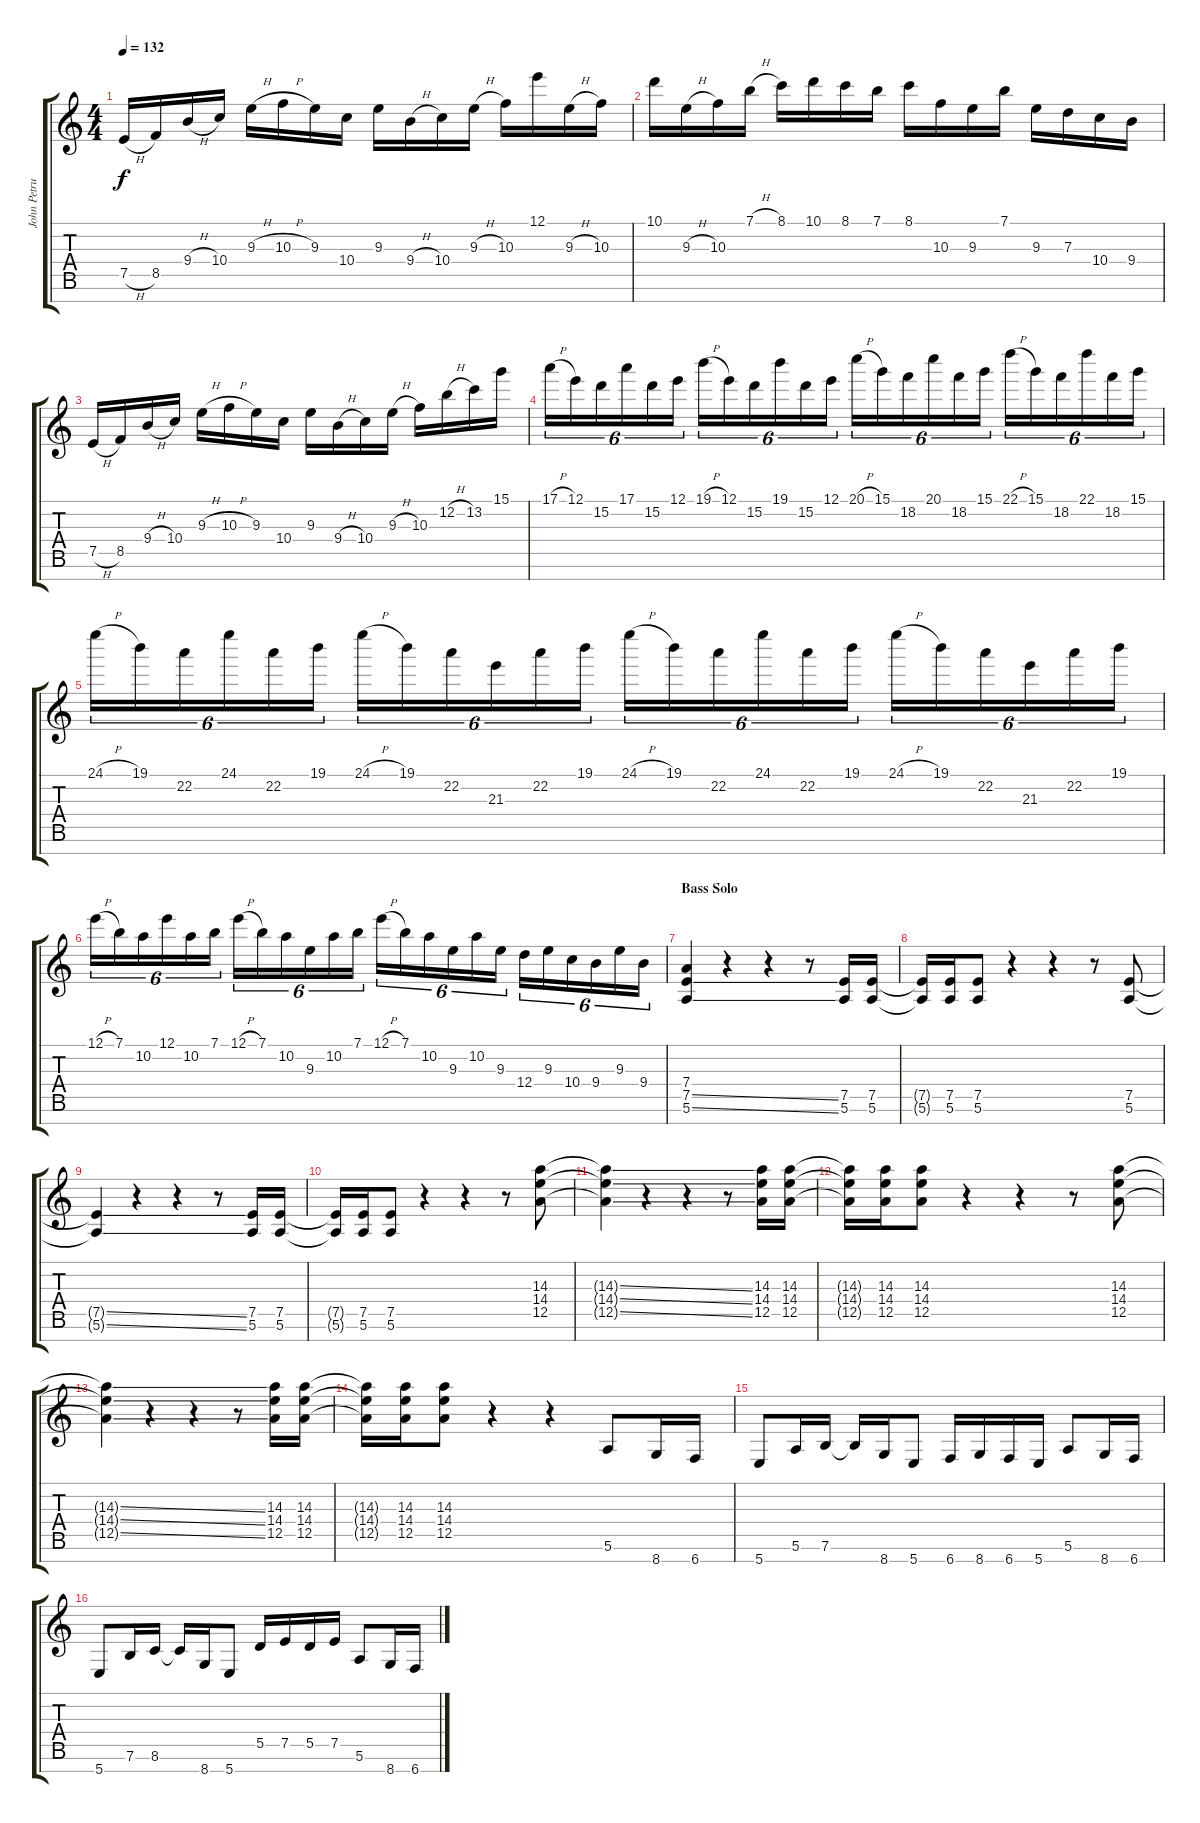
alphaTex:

\track ("John Petrucci Guitar 1 (main)" "John Petru") {instrument overdrivenguitar}
\staff {score tabs}
\tuning (E4 B3 G3 D3 A2 E2 B1) {hide}
\ts (4 4)
\tempo 132
\clef g2
\ks c
7.5{h}.16{dy f} 8.5.16 9.4{h}.16 10.4.16 9.3{h}.16 10.3{h}.16 9.3.16 10.4.16 9.3.16 9.4{h}.16 10.4.16 9.3{h}.16 10.3.16 12.1.16 9.3{h}.16 10.3.16 |
10.1.16 9.3{h}.16 10.3.16 7.1{h}.16 8.1.16 10.1.16 8.1.16 7.1.16 8.1.16 10.3.16 9.3.16 7.1.16 9.3.16 7.3.16 10.4.16 9.4.16 |
7.5{h}.16 8.5.16 9.4{h}.16 10.4.16 9.3{h}.16 10.3{h}.16 9.3.16 10.4.16 9.3.16 9.4{h}.16 10.4.16 9.3{h}.16 10.3.16 12.2{h}.16 13.2.16 15.1.16 |
17.1{h}.16{tu (6 4)} 12.1.16{tu (6 4)} 15.2.16{tu (6 4)} 17.1.16{tu (6 4)} 15.2.16{tu (6 4)} 12.1.16{tu (6 4)} 19.1{h}.16{tu (6 4)} 12.1.16{tu (6 4)} 15.2.16{tu (6 4)} 19.1.16{tu (6 4)} 15.2.16{tu (6 4)} 12.1.16{tu (6 4)} 20.1{h}.16{tu (6 4)} 15.1.16{tu (6 4)} 18.2.16{tu (6 4)} 20.1.16{tu (6 4)} 18.2.16{tu (6 4)} 15.1.16{tu (6 4)} 22.1{h}.16{tu (6 4)} 15.1.16{tu (6 4)} 18.2.16{tu (6 4)} 22.1.16{tu (6 4)} 18.2.16{tu (6 4)} 15.1.16{tu (6 4)} |
24.1{h}.16{tu (6 4)} 19.1.16{tu (6 4)} 22.2.16{tu (6 4)} 24.1.16{tu (6 4)} 22.2.16{tu (6 4)} 19.1.16{tu (6 4)} 24.1{h}.16{tu (6 4)} 19.1.16{tu (6 4)} 22.2.16{tu (6 4)} 21.3.16{tu (6 4)} 22.2.16{tu (6 4)} 19.1.16{tu (6 4)} 24.1{h}.16{tu (6 4)} 19.1.16{tu (6 4)} 22.2.16{tu (6 4)} 24.1.16{tu (6 4)} 22.2.16{tu (6 4)} 19.1.16{tu (6 4)} 24.1{h}.16{tu (6 4)} 19.1.16{tu (6 4)} 22.2.16{tu (6 4)} 21.3.16{tu (6 4)} 22.2.16{tu (6 4)} 19.1.16{tu (6 4)} |
12.1{h}.16{tu (6 4)} 7.1.16{tu (6 4)} 10.2.16{tu (6 4)} 12.1.16{tu (6 4)} 10.2.16{tu (6 4)} 7.1.16{tu (6 4)} 12.1{h}.16{tu (6 4)} 7.1.16{tu (6 4)} 10.2.16{tu (6 4)} 9.3.16{tu (6 4)} 10.2.16{tu (6 4)} 7.1.16{tu (6 4)} 12.1{h}.16{tu (6 4)} 7.1.16{tu (6 4)} 10.2.16{tu (6 4)} 9.3.16{tu (6 4)} 10.2.16{tu (6 4)} 9.3.16{tu (6 4)} 12.4.16{tu (6 4)} 9.3.16{tu (6 4)} 10.4.16{tu (6 4)} 9.4.16{tu (6 4)} 9.3.16{tu (6 4)} 9.4.16{tu (6 4)} |
\section ("" "Bass Solo")
(7.4 7.5{ss} 5.6{ss}).4 r.4 r.4 r.8 (7.5 5.6).16 (7.5 5.6).16 |
(7.5{t} 5.6{t}).16 (7.5 5.6).16 (7.5 5.6).8 r.4 r.4 r.8 (7.5 5.6).8 |
(7.5{ss t} 5.6{ss t}).4 r.4 r.4 r.8 (7.5 5.6).16 (7.5 5.6).16 |
(7.5{t} 5.6{t}).16 (7.5 5.6).16 (7.5 5.6).8 r.4 r.4 r.8 (14.3 14.4 12.5).8 |
(14.3{ss t} 14.4{ss t} 12.5{ss t}).4 r.4 r.4 r.8 (14.3 14.4 12.5).16 (14.3 14.4 12.5).16 |
(14.3{t} 14.4{t} 12.5{t}).16 (14.3 14.4 12.5).16 (14.3 14.4 12.5).8 r.4 r.4 r.8 (14.3 14.4 12.5).8 |
(14.3{ss t} 14.4{ss t} 12.5{ss t}).4 r.4 r.4 r.8 (14.3 14.4 12.5).16 (14.3 14.4 12.5).16 |
(14.3{t} 14.4{t} 12.5{t}).16 (14.3 14.4 12.5).16 (14.3 14.4 12.5).8 r.4 r.4 5.6.8 8.7.16 6.7.16 |
5.7.8 5.6.16 7.6.16 7.6{t}.16 8.7.16 5.7.8 6.7.16 8.7.16 6.7.16 5.7.16 5.6.8 8.7.16 6.7.16 |
5.7.8 7.6.16 8.6.16 8.6{t}.16 8.7.16 5.7.8 5.5.16 7.5.16 5.5.16 7.5.16 5.6.8 8.7.16 6.7.16
